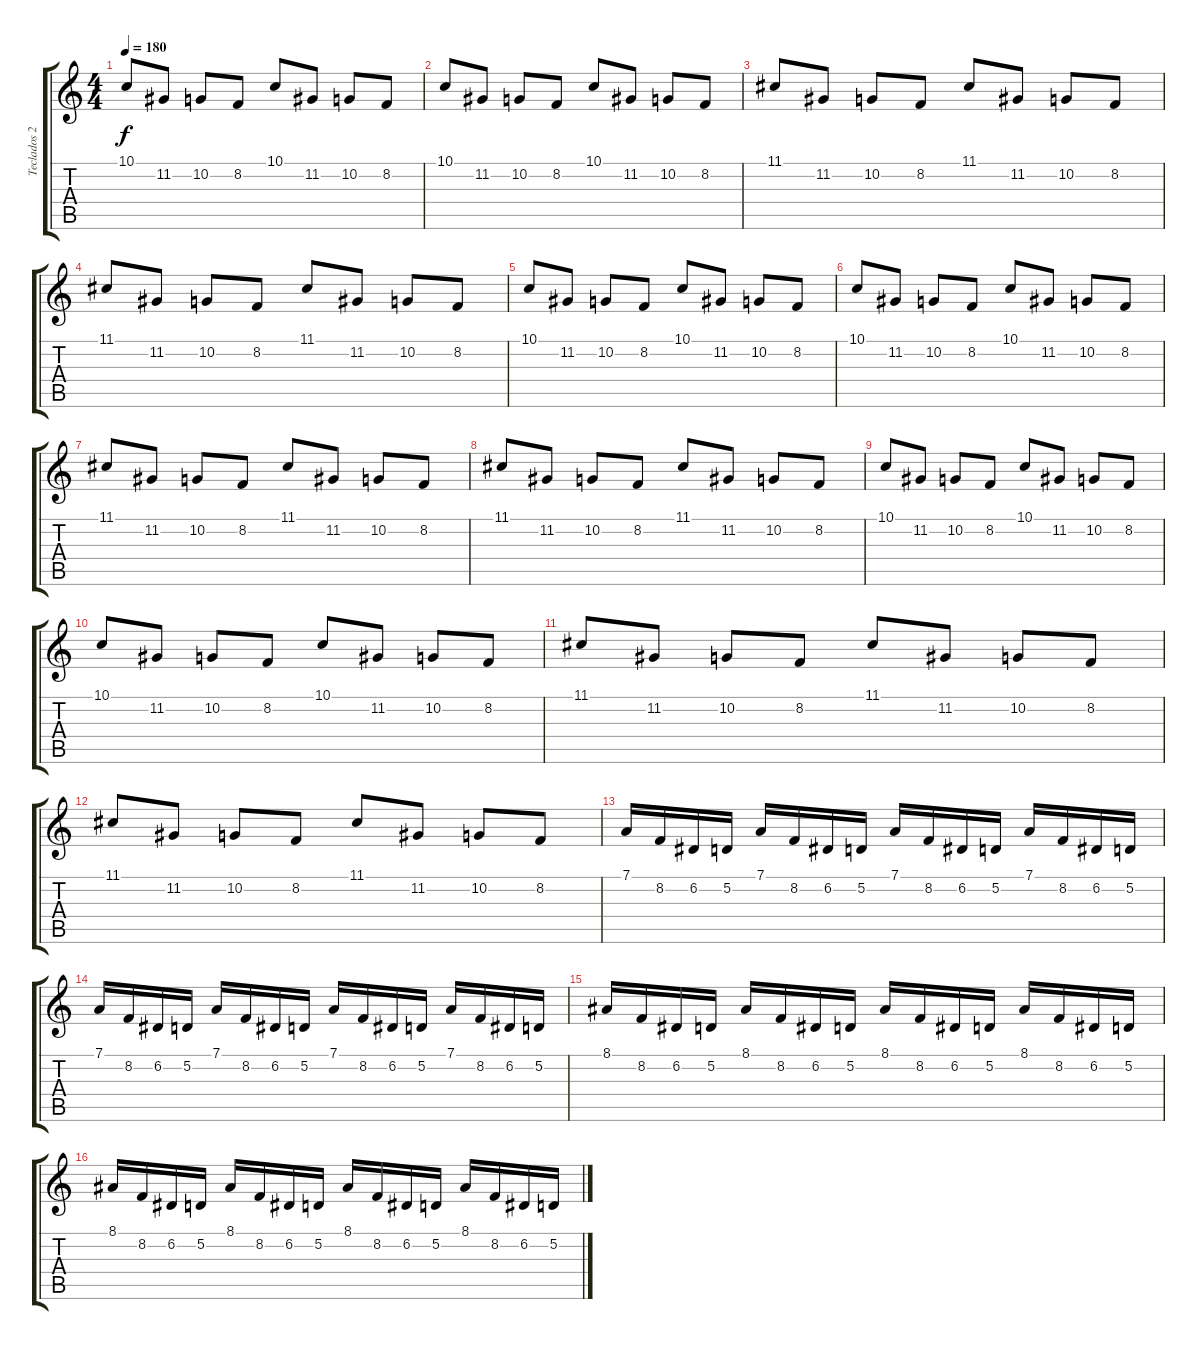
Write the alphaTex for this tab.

\track ("Teclados 2" "Teclados 2") {instrument acousticgrandpiano}
\staff {score tabs}
\tuning (D4 A3 F3 C3 G2 D2) {hide}
\ts (4 4)
\tempo 180
\clef g2
\ks c
10.1.8{dy f instrument acousticgrandpiano} 11.2.8 10.2.8 8.2.8 10.1.8 11.2.8 10.2.8 8.2.8 |
10.1.8 11.2.8 10.2.8 8.2.8 10.1.8 11.2.8 10.2.8 8.2.8 |
11.1.8 11.2.8 10.2.8 8.2.8 11.1.8 11.2.8 10.2.8 8.2.8 |
11.1.8 11.2.8 10.2.8 8.2.8 11.1.8 11.2.8 10.2.8 8.2.8 |
10.1.8 11.2.8 10.2.8 8.2.8 10.1.8 11.2.8 10.2.8 8.2.8 |
10.1.8 11.2.8 10.2.8 8.2.8 10.1.8 11.2.8 10.2.8 8.2.8 |
11.1.8 11.2.8 10.2.8 8.2.8 11.1.8 11.2.8 10.2.8 8.2.8 |
11.1.8 11.2.8 10.2.8 8.2.8 11.1.8 11.2.8 10.2.8 8.2.8 |
10.1.8 11.2.8 10.2.8 8.2.8 10.1.8 11.2.8 10.2.8 8.2.8 |
10.1.8 11.2.8 10.2.8 8.2.8 10.1.8 11.2.8 10.2.8 8.2.8 |
11.1.8 11.2.8 10.2.8 8.2.8 11.1.8 11.2.8 10.2.8 8.2.8 |
11.1.8 11.2.8 10.2.8 8.2.8 11.1.8 11.2.8 10.2.8 8.2.8 |
7.1.16 8.2.16 6.2.16 5.2.16 7.1.16 8.2.16 6.2.16 5.2.16 7.1.16 8.2.16 6.2.16 5.2.16 7.1.16 8.2.16 6.2.16 5.2.16 |
7.1.16 8.2.16 6.2.16 5.2.16 7.1.16 8.2.16 6.2.16 5.2.16 7.1.16 8.2.16 6.2.16 5.2.16 7.1.16 8.2.16 6.2.16 5.2.16 |
8.1.16 8.2.16 6.2.16 5.2.16 8.1.16 8.2.16 6.2.16 5.2.16 8.1.16 8.2.16 6.2.16 5.2.16 8.1.16 8.2.16 6.2.16 5.2.16 |
8.1.16 8.2.16 6.2.16 5.2.16 8.1.16 8.2.16 6.2.16 5.2.16 8.1.16 8.2.16 6.2.16 5.2.16 8.1.16 8.2.16 6.2.16 5.2.16
